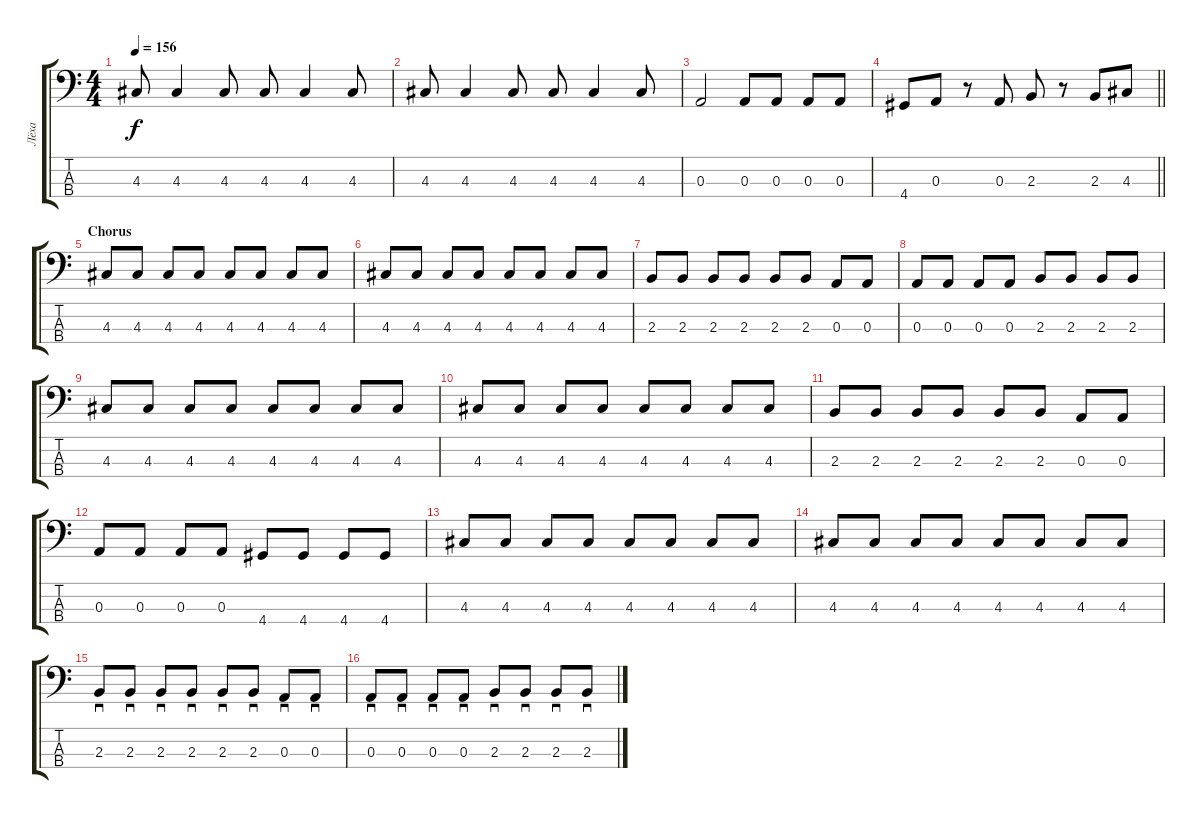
\track ("Лёха" "Лёха") {instrument electricbassfinger}
\staff {score tabs}
\tuning (G2 D2 A1 E1) {hide}
\ts (4 4)
\tempo 156
\clef f4
\ks c
4.3.8{dy f} 4.3.4 4.3.8 4.3.8 4.3.4 4.3.8 |
4.3.8 4.3.4 4.3.8 4.3.8 4.3.4 4.3.8 |
0.3.2 0.3.8 0.3.8 0.3.8 0.3.8 |
\barLineRight lightlight
4.4.8 0.3.8 r.8 0.3.8 2.3.8 r.8 2.3.8 4.3.8 |
\section ("" "Chorus")
4.3.8 4.3.8 4.3.8 4.3.8 4.3.8 4.3.8 4.3.8 4.3.8 |
4.3.8 4.3.8 4.3.8 4.3.8 4.3.8 4.3.8 4.3.8 4.3.8 |
2.3.8 2.3.8 2.3.8 2.3.8 2.3.8 2.3.8 0.3.8 0.3.8 |
0.3.8 0.3.8 0.3.8 0.3.8 2.3.8 2.3.8 2.3.8 2.3.8 |
4.3.8 4.3.8 4.3.8 4.3.8 4.3.8 4.3.8 4.3.8 4.3.8 |
4.3.8 4.3.8 4.3.8 4.3.8 4.3.8 4.3.8 4.3.8 4.3.8 |
2.3.8 2.3.8 2.3.8 2.3.8 2.3.8 2.3.8 0.3.8 0.3.8 |
0.3.8 0.3.8 0.3.8 0.3.8 4.4.8 4.4.8 4.4.8 4.4.8 |
4.3.8 4.3.8 4.3.8 4.3.8 4.3.8 4.3.8 4.3.8 4.3.8 |
4.3.8 4.3.8 4.3.8 4.3.8 4.3.8 4.3.8 4.3.8 4.3.8 |
2.3.8{sd} 2.3.8{sd} 2.3.8{sd} 2.3.8{sd} 2.3.8{sd} 2.3.8{sd} 0.3.8{sd} 0.3.8{sd} |
0.3.8{sd} 0.3.8{sd} 0.3.8{sd} 0.3.8{sd} 2.3.8{sd} 2.3.8{sd} 2.3.8{sd} 2.3.8{sd}
